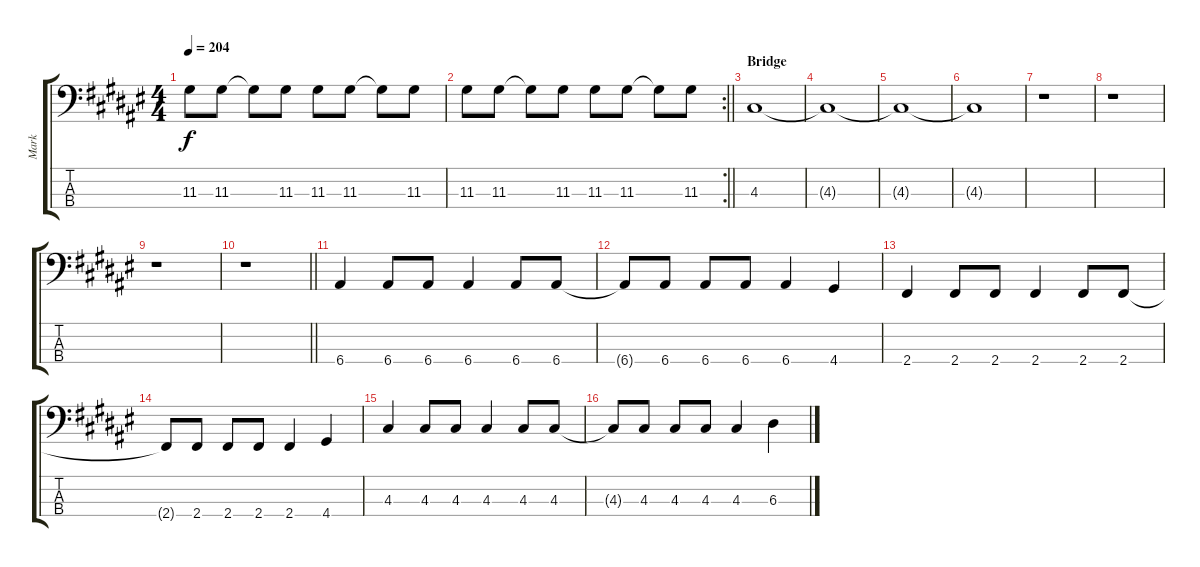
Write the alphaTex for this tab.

\track ("Mark" "Mark") {instrument electricbasspick}
\staff {score tabs}
\tuning (G2 D2 A1 E1) {hide}
\ts (4 4)
\tempo 204
\clef f4
\ks f#
11.3.8{dy f} 11.3.8 11.3{t}.8 11.3.8 11.3.8 11.3.8 11.3{t}.8 11.3.8 |
\rc 2
\barLineRight lightlight
11.3.8 11.3.8 11.3{t}.8 11.3.8 11.3.8 11.3.8 11.3{t}.8 11.3.8 |
\section ("" "Bridge")
4.3.1{volume 0} |
4.3{t}.1 |
4.3{t}.1 |
4.3{t}.1 |
r.1 |
r.1 |
r.1 |
\barLineRight lightlight
r.1 |
\section ("" "")
6.4.4{volume 13} 6.4.8 6.4.8 6.4.4 6.4.8 6.4.8 |
6.4{t}.8 6.4.8 6.4.8 6.4.8 6.4.4 4.4.4 |
2.4.4 2.4.8 2.4.8 2.4.4 2.4.8 2.4.8 |
2.4{t}.8 2.4.8 2.4.8 2.4.8 2.4.4 4.4.4 |
4.3.4 4.3.8 4.3.8 4.3.4 4.3.8 4.3.8 |
4.3{t}.8 4.3.8 4.3.8 4.3.8 4.3.4 6.3.4
